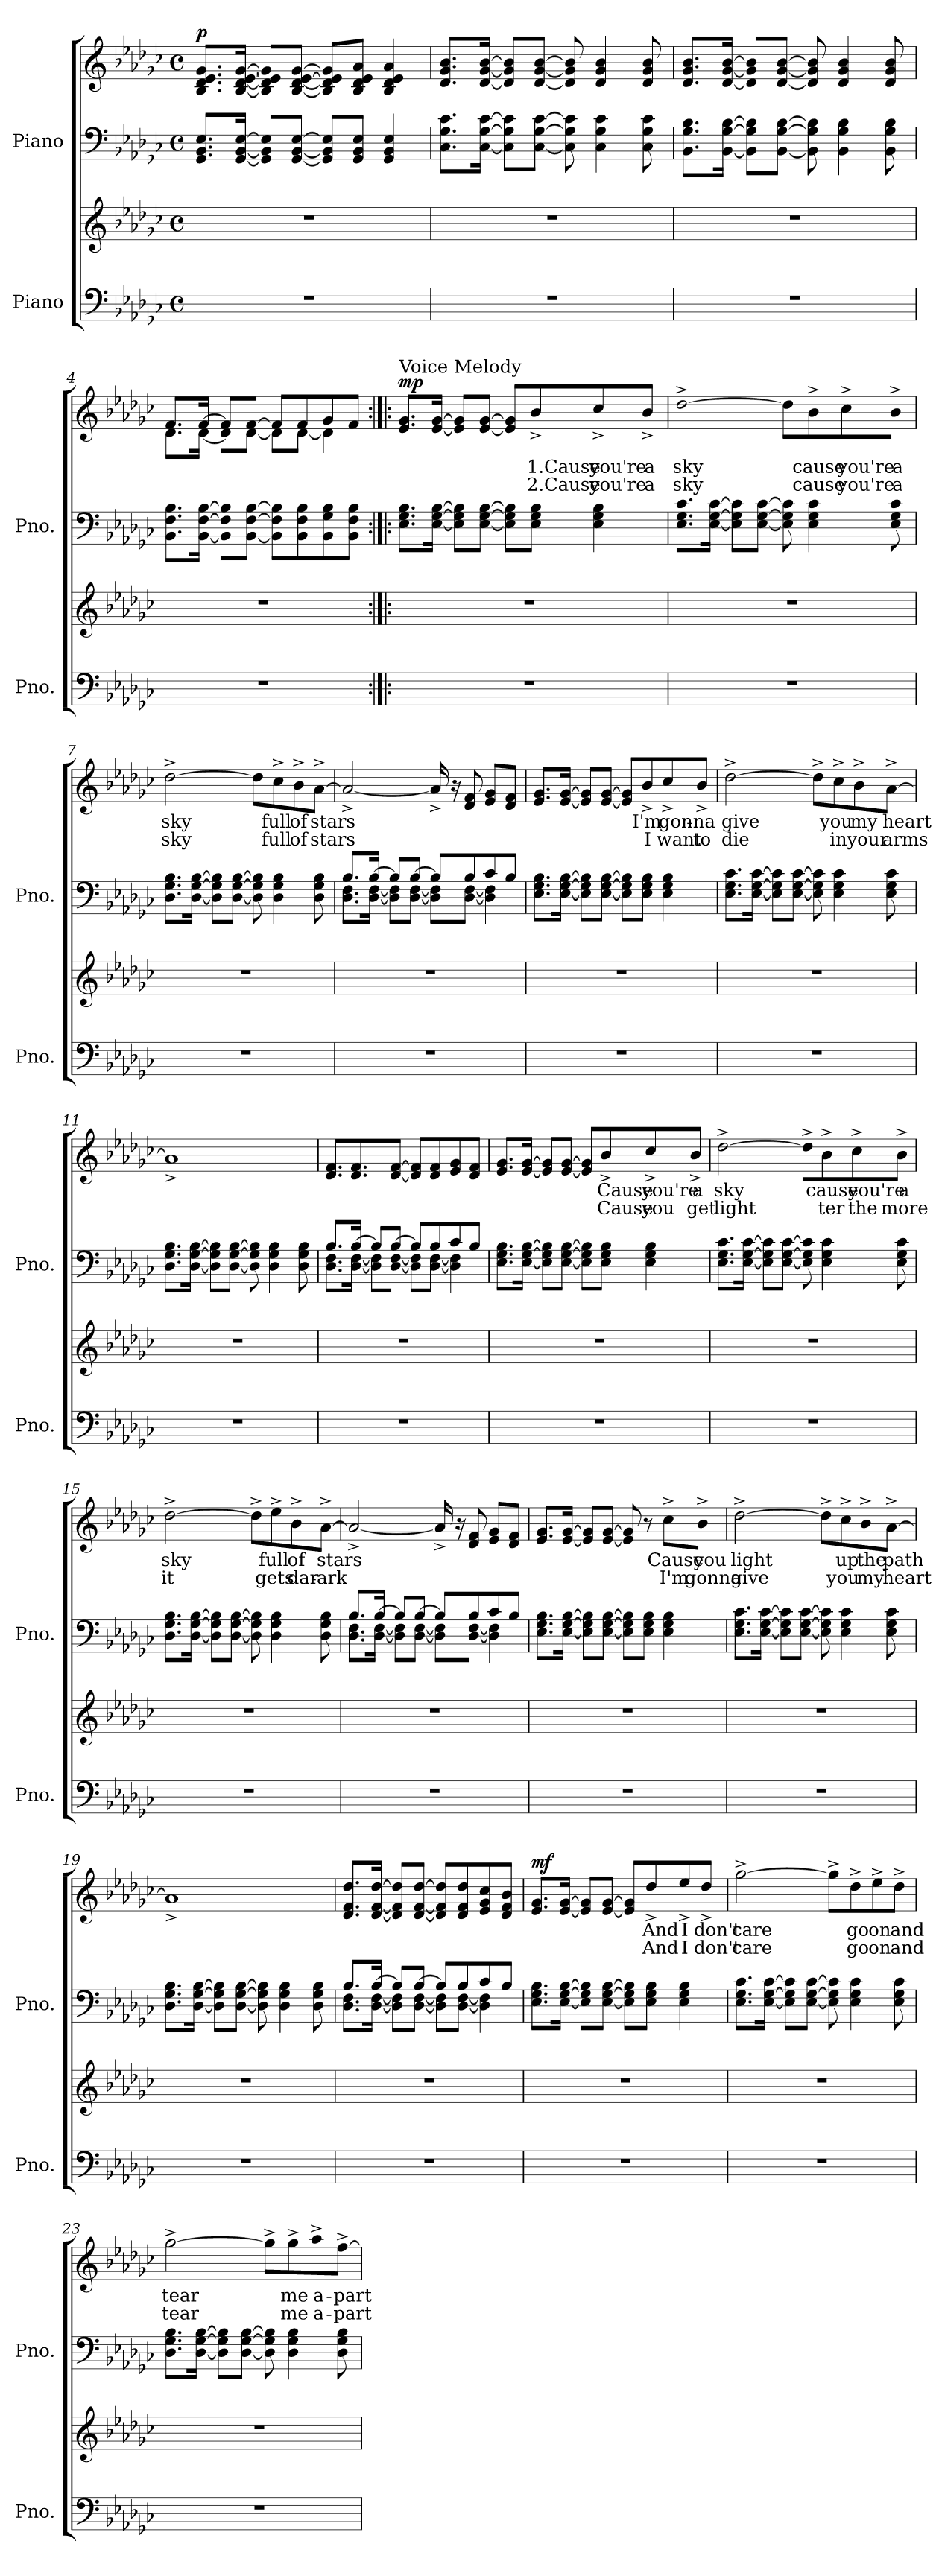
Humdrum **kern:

**kern	**kern	**kern	**kern	**text	**text	**dynam
*part2	*part2	*part1	*part1	*part1	*part1	*part1
*staff4	*staff3	*staff2	*staff1	*staff1	*staff1	*staff1/2
*I"Piano	*	*I"Piano	*	*	*	*
*I'Pno.	*	*I'Pno.	*	*	*	*
*clefF4	*clefG2	*clefF4	*clefG2	*	*	*
*k[b-e-a-d-g-c-]	*k[b-e-a-d-g-c-]	*k[b-e-a-d-g-c-]	*k[b-e-a-d-g-c-]	*	*	*
*M4/4	*M4/4	*M4/4	*M4/4	*	*	*
*met(c)	*met(c)	*met(c)	*met(c)	*	*	*
*MM120	*MM120	*MM120	*MM120	*	*	*
=1	=1	=1	=1	=1	=1	=1
!	!	!	!	!	!	!LO:DY:b
1r	1r	8.GG-/ 8.BB-/ 8.E-/L	8.B-/ 8.d-/ 8.e-/ 8.g-/L	.	.	p
.	.	[16GG-/ [16BB-/ [16E-/Jk	[16B-/ [16d-/ [16e-/ [16g-/Jk	.	.	.
.	.	8GG-/] 8BB-/] 8E-/]L	8B-/] 8d-/] 8e-/] 8g-/]L	.	.	.
.	.	[8GG-/ [8BB-/ [8E-/J	[8B-/ [8d-/ [8e-/ [8g-/J	.	.	.
.	.	8GG-/] 8BB-/] 8E-/]L	8B-/] 8d-/] 8e-/] 8g-/]L	.	.	.
.	.	8GG-/ 8BB-/ 8E-/J	8B-/ 8d-/ 8e-/ 8a-/J	.	.	.
.	.	4GG-/ 4BB-/ 4E-/	4B-/ 4d-/ 4e-/ 4a-/	.	.	.
=2	=2	=2	=2	=2	=2	=2
1r	1r	8.C-\ 8.G-\ 8.c-\L	8.d-/ 8.g-/ 8.b-/L	.	.	.
.	.	[16C-\ [16G-\ [16c-\Jk	[16d-/ [16g-/ [16b-/Jk	.	.	.
.	.	8C-\] 8G-\] 8c-\]L	8d-/] 8g-/] 8b-/]L	.	.	.
.	.	[8C-\ [8G-\ [8c-\J	[8d-/ [8g-/ [8b-/J	.	.	.
.	.	8C-\] 8G-\] 8c-\]	8d-/] 8g-/] 8b-/]	.	.	.
.	.	4C-\ 4G-\ 4c-\	4d-/ 4g-/ 4b-/	.	.	.
.	.	8C-\ 8G-\ 8c-\	8d-/ 8g-/ 8b-/	.	.	.
=3	=3	=3	=3	=3	=3	=3
1r	1r	8.BB-\ 8.G-\ 8.B-\L	8.d-/ 8.g-/ 8.b-/L	.	.	.
.	.	[16BB-\ [16G-\ [16B-\Jk	[16d-/ [16g-/ [16b-/Jk	.	.	.
.	.	8BB-\] 8G-\] 8B-\]L	8d-/] 8g-/] 8b-/]L	.	.	.
.	.	[8BB-\ [8G-\ [8B-\J	[8d-/ [8g-/ [8b-/J	.	.	.
.	.	8BB-\] 8G-\] 8B-\]	8d-/] 8g-/] 8b-/]	.	.	.
.	.	4BB-\ 4G-\ 4B-\	4d-/ 4g-/ 4b-/	.	.	.
.	.	8BB-\ 8G-\ 8B-\	8d-/ 8g-/ 8b-/	.	.	.
!!LO:LB:g=z
=4	=4	=4	=4	=4	=4	=4
*	*	*	*^	*	*	*
1r	1r	8.BB-\ 8.F\ 8.B-\L	8.f/L	8.d-\L	.	.	.
.	.	[16BB-\ [16F\ [16B-\Jk	[16f/Jk	[16d-\Jk	.	.	.
.	.	8BB-\] 8F\] 8B-\]L	8f/L]	8d-\L]	.	.	.
.	.	[8BB-\ [8F\ [8B-\J	[8f/J	[8d-\J	.	.	.
.	.	8BB-\] 8F\] 8B-\]L	8f/L]	8d-\L]	.	.	.
.	.	8BB-\ 8F\ 8B-\	8f/	[8d-\J	.	.	.
.	.	8BB-\ 8G-\ 8B-\	8g-/	4d-\]	.	.	.
.	.	8BB-\ 8F\ 8B-\J	8f/J	.	.	.	.
*	*	*	*v	*v	*	*	*
=5:|!|:	=5:|!|:	=5:|!|:	=5:|!|:	=5:|!|:	=5:|!|:	=5:|!|:
!	!	!	!LO:TX:a:t=Voice Melody	!	!	!
!	!	!	!	!	!	!LO:DY:b
1r	1r	8.E-\ 8.G-\ 8.B-\L	8.e-/ 8.g-/L	.	.	mp
.	.	[16E-\ [16G-\ [16B-\Jk	[16e-/ [16g-/Jk	.	.	.
.	.	8E-\] 8G-\] 8B-\]L	8e-/] 8g-/]L	.	.	.
.	.	[8E-\ [8G-\ [8B-\J	[8e-/ [8g-/J	.	.	.
.	.	8E-\] 8G-\] 8B-\]L	8e-/] 8g-/]L	.	.	.
!	!	!	!	!LO:LY:b	!LO:LY:b	!
.	.	8E-\ 8G-\ 8B-\J	8b-^/	1.Cause	2.Cause	.
!	!	!	!	!LO:LY:b	!LO:LY:b	!
.	.	4E-\ 4G-\ 4B-\	8cc-^/	you're	you're	.
!	!	!	!	!LO:LY:b	!LO:LY:b	!
.	.	.	8b-^/J	a	a	.
=6	=6	=6	=6	=6	=6	=6
!	!	!	!	!LO:LY:b	!LO:LY:b	!
1r	1r	8.E-\ 8.G-\ 8.c-\L	[2dd-^\	-sky	sky	.
.	.	[16E-\ [16G-\ [16c-\Jk	.	.	.	.
.	.	8E-\] 8G-\] 8c-\]L	.	.	.	.
.	.	[8E-\ [8G-\ [8c-\J	.	.	.	.
.	.	8E-\] 8G-\] 8c-\]	8dd-\L]	.	.	.
!	!	!	!	!LO:LY:b	!LO:LY:b	!
.	.	4E-\ 4G-\ 4c-\	8b-^\	cause	cause	.
!	!	!	!	!LO:LY:b	!LO:LY:b	!
.	.	.	8cc-^\	you're	you're	.
!	!	!	!	!LO:LY:b	!LO:LY:b	!
.	.	8E-\ 8G-\ 8c-\	8b-^\J	a	a	.
!!LO:LB:g=z
=7	=7	=7	=7	=7	=7	=7
!	!	!	!	!LO:LY:b	!LO:LY:b	!
1r	1r	8.D-\ 8.G-\ 8.B-\L	[2dd-^\	-sky	sky	.
.	.	[16D-\ [16G-\ [16B-\Jk	.	.	.	.
.	.	8D-\] 8G-\] 8B-\]L	.	.	.	.
.	.	[8D-\ [8G-\ [8B-\J	.	.	.	.
.	.	8D-\] 8G-\] 8B-\]	8dd-\L]	.	.	.
!	!	!	!	!LO:LY:b	!LO:LY:b	!
.	.	4D-\ 4G-\ 4B-\	8cc-^\	full	full	.
!	!	!	!	!LO:LY:b	!LO:LY:b	!
.	.	.	8b-^\	of	of	.
!	!	!	!	!LO:LY:b	!LO:LY:b	!
.	.	8D-\ 8G-\ 8B-\	[8a-^\J	-stars	stars	.
=8	=8	=8	=8	=8	=8	=8
*	*	*^	*	*	*	*
1r	1r	8.B-/L	8.D-\ 8.F\L	2a-^/_	.	.	.
.	.	[16B-/Jk	[16D-\ [16F\Jk	.	.	.	.
.	.	8B-/L]	8D-\] 8F\]L	.	.	.	.
.	.	[8B-/J	[8D-\ [8F\J	.	.	.	.
.	.	8B-/L]	8D-\] 8F\]L	16a-^/]	.	.	.
.	.	.	.	16r	.	.	.
.	.	8B-/	[8D-\ [8F\J	8d-/ 8f/	.	.	.
.	.	8c-/	4D-\] 4F\]	8e-/ 8g-/L	.	.	.
.	.	8B-/J	.	8d-/ 8f/J	.	.	.
*	*	*v	*v	*	*	*	*
=9	=9	=9	=9	=9	=9	=9
1r	1r	8.E-\ 8.G-\ 8.B-\L	8.e-/ 8.g-/L	.	.	.
.	.	[16E-\ [16G-\ [16B-\Jk	[16e-/ [16g-/Jk	.	.	.
.	.	8E-\] 8G-\] 8B-\]L	8e-/] 8g-/]L	.	.	.
.	.	[8E-\ [8G-\ [8B-\J	[8e-/ [8g-/J	.	.	.
.	.	8E-\] 8G-\] 8B-\]L	8e-/] 8g-/]L	.	.	.
!	!	!	!	!LO:LY:b	!LO:LY:b	!
.	.	8E-\ 8G-\ 8B-\J	8b-^/	I'm	I	.
!	!	!	!	!LO:LY:b	!LO:LY:b	!
.	.	4E-\ 4G-\ 4B-\	8cc-^/	gon-	want	.
!	!	!	!	!LO:LY:b	!LO:LY:b	!
.	.	.	8b-^/J	-na	to	.
!!LO:LB:g=z
=10	=10	=10	=10	=10	=10	=10
!	!	!	!	!LO:LY:b	!LO:LY:b	!
1r	1r	8.E-\ 8.G-\ 8.c-\L	[2dd-^\	-give	die	.
.	.	[16E-\ [16G-\ [16c-\Jk	.	.	.	.
.	.	8E-\] 8G-\] 8c-\]L	.	.	.	.
.	.	[8E-\ [8G-\ [8c-\J	.	.	.	.
.	.	8E-\] 8G-\] 8c-\]	8dd-^\L]	.	.	.
!	!	!	!	!LO:LY:b	!LO:LY:b	!
.	.	4E-\ 4G-\ 4c-\	8cc-^\	you	in	.
!	!	!	!	!LO:LY:b	!LO:LY:b	!
.	.	.	8b-^\	my	your	.
!	!	!	!	!LO:LY:b	!LO:LY:b	!
.	.	8E-\ 8G-\ 8c-\	[8a-^\J	heart	arms	.
=11	=11	=11	=11	=11	=11	=11
1r	1r	8.D-\ 8.G-\ 8.B-\L	1a-^]	.	.	.
.	.	[16D-\ [16G-\ [16B-\Jk	.	.	.	.
.	.	8D-\] 8G-\] 8B-\]L	.	.	.	.
.	.	[8D-\ [8G-\ [8B-\J	.	.	.	.
.	.	8D-\] 8G-\] 8B-\]	.	.	.	.
.	.	4D-\ 4G-\ 4B-\	.	.	.	.
.	.	8D-\ 8G-\ 8B-\	.	.	.	.
=12	=12	=12	=12	=12	=12	=12
*	*	*^	*	*	*	*
1r	1r	8.B-/L	8.D-\ 8.F\L	8.d-/ 8.f/L	.	.	.
.	.	[16B-/Jk	[16D-\ [16F\Jk	8.d-/ 8.f/	.	.	.
.	.	8B-/L]	8D-\] 8F\]L	.	.	.	.
.	.	[8B-/J	[8D-\ [8F\J	[8d-/ [8f/J	.	.	.
.	.	8B-/L]	8D-\] 8F\]L	8d-/] 8f/]L	.	.	.
.	.	8B-/	[8D-\ [8F\J	8d-/ 8f/	.	.	.
.	.	8c-/	4D-\] 4F\]	8e-/ 8g-/	.	.	.
.	.	8B-/J	.	8d-/ 8f/J	.	.	.
*	*	*v	*v	*	*	*	*
!!LO:LB:g=z
=13	=13	=13	=13	=13	=13	=13
1r	1r	8.E-\ 8.G-\ 8.B-\L	8.e-/ 8.g-/L	.	.	.
.	.	[16E-\ [16G-\ [16B-\Jk	[16e-/ [16g-/Jk	.	.	.
.	.	8E-\] 8G-\] 8B-\]L	8e-/] 8g-/]L	.	.	.
.	.	[8E-\ [8G-\ [8B-\J	[8e-/ [8g-/J	.	.	.
.	.	8E-\] 8G-\] 8B-\]L	8e-/] 8g-/]L	.	.	.
!	!	!	!	!LO:LY:b	!LO:LY:b	!
.	.	8E-\ 8G-\ 8B-\J	8b-^/	Cause	Cause	.
!	!	!	!	!LO:LY:b	!LO:LY:b	!
.	.	4E-\ 4G-\ 4B-\	8cc-^/	you're	you	.
!	!	!	!	!LO:LY:b	!LO:LY:b	!
.	.	.	8b-^/J	a	get	.
=14	=14	=14	=14	=14	=14	=14
!	!	!	!	!LO:LY:b	!LO:LY:b	!
1r	1r	8.E-\ 8.G-\ 8.c-\L	[2dd-^\	-sky	light	.
.	.	[16E-\ [16G-\ [16c-\Jk	.	.	.	.
.	.	8E-\] 8G-\] 8c-\]L	.	.	.	.
.	.	[8E-\ [8G-\ [8c-\J	.	.	.	.
.	.	8E-\] 8G-\] 8c-\]	8dd-^\L]	.	.	.
!	!	!	!	!LO:LY:b	!LO:LY:b	!
.	.	4E-\ 4G-\ 4c-\	8b-^\	cause	ter	.
!	!	!	!	!LO:LY:b	!LO:LY:b	!
.	.	.	8cc-^\	you're	the	.
!	!	!	!	!LO:LY:b	!LO:LY:b	!
.	.	8E-\ 8G-\ 8c-\	8b-^\J	a	more	.
!!LO:PB:g=z
=15	=15	=15	=15	=15	=15	=15
!	!	!	!	!LO:LY:b	!LO:LY:b	!
1r	1r	8.D-\ 8.G-\ 8.B-\L	[2dd-^\	-sky	it	.
.	.	[16D-\ [16G-\ [16B-\Jk	.	.	.	.
.	.	8D-\] 8G-\] 8B-\]L	.	.	.	.
.	.	[8D-\ [8G-\ [8B-\J	.	.	.	.
.	.	8D-\] 8G-\] 8B-\]	8dd-^\L]	.	.	.
!	!	!	!	!LO:LY:b	!LO:LY:b	!
.	.	4D-\ 4G-\ 4B-\	8ee-^\	full	gets	.
!	!	!	!	!LO:LY:b	!LO:LY:b	!
.	.	.	8b-^\	of	dar-	.
!	!	!	!	!LO:LY:b	!LO:LY:b	!
.	.	8D-\ 8G-\ 8B-\	[8a-^\J	-stars	-ark	.
=16	=16	=16	=16	=16	=16	=16
*	*	*^	*	*	*	*
1r	1r	8.B-/L	8.D-\ 8.F\L	2a-^/_	.	.	.
.	.	[16B-/Jk	[16D-\ [16F\Jk	.	.	.	.
.	.	8B-/L]	8D-\] 8F\]L	.	.	.	.
.	.	[8B-/J	[8D-\ [8F\J	.	.	.	.
.	.	8B-/L]	8D-\] 8F\]L	16a-^/]	.	.	.
.	.	.	.	16r	.	.	.
.	.	8B-/	[8D-\ [8F\J	8d-/ 8f/	.	.	.
.	.	8c-/	4D-\] 4F\]	8e-/ 8g-/L	.	.	.
.	.	8B-/J	.	8d-/ 8f/J	.	.	.
*	*	*v	*v	*	*	*	*
=17	=17	=17	=17	=17	=17	=17
1r	1r	8.E-\ 8.G-\ 8.B-\L	8.e-/ 8.g-/L	.	.	.
.	.	[16E-\ [16G-\ [16B-\Jk	[16e-/ [16g-/Jk	.	.	.
.	.	8E-\] 8G-\] 8B-\]L	8e-/] 8g-/]L	.	.	.
.	.	[8E-\ [8G-\ [8B-\J	[8e-/ [8g-/J	.	.	.
.	.	8E-\] 8G-\] 8B-\]L	8e-/] 8g-/]	.	.	.
.	.	8E-\ 8G-\ 8B-\J	8r	.	.	.
!	!	!	!	!LO:LY:b	!LO:LY:b	!
.	.	4E-\ 4G-\ 4B-\	8cc-^\L	Cause	I'm	.
!	!	!	!	!LO:LY:b	!LO:LY:b	!
.	.	.	8b-^\J	you	gonna	.
!!LO:LB:g=z
=18	=18	=18	=18	=18	=18	=18
!	!	!	!	!LO:LY:b	!LO:LY:b	!
1r	1r	8.E-\ 8.G-\ 8.c-\L	[2dd-^\	light	give	.
.	.	[16E-\ [16G-\ [16c-\Jk	.	.	.	.
.	.	8E-\] 8G-\] 8c-\]L	.	.	.	.
.	.	[8E-\ [8G-\ [8c-\J	.	.	.	.
.	.	8E-\] 8G-\] 8c-\]	8dd-^\L]	.	.	.
!	!	!	!	!LO:LY:b	!LO:LY:b	!
.	.	4E-\ 4G-\ 4c-\	8cc-^\	up	you	.
!	!	!	!	!LO:LY:b	!LO:LY:b	!
.	.	.	8b-^\	the	my	.
!	!	!	!	!LO:LY:b	!LO:LY:b	!
.	.	8E-\ 8G-\ 8c-\	[8a-^\J	path	heart	.
=19	=19	=19	=19	=19	=19	=19
1r	1r	8.D-\ 8.G-\ 8.B-\L	1a-^]	.	.	.
.	.	[16D-\ [16G-\ [16B-\Jk	.	.	.	.
.	.	8D-\] 8G-\] 8B-\]L	.	.	.	.
.	.	[8D-\ [8G-\ [8B-\J	.	.	.	.
.	.	8D-\] 8G-\] 8B-\]	.	.	.	.
.	.	4D-\ 4G-\ 4B-\	.	.	.	.
.	.	8D-\ 8G-\ 8B-\	.	.	.	.
=20	=20	=20	=20	=20	=20	=20
*	*	*^	*	*	*	*
1r	1r	8.B-/L	8.D-\ 8.F\L	8.d-/ 8.f/ 8.dd-/L	.	.	.
.	.	[16B-/Jk	[16D-\ [16F\Jk	[16d-/ [16f/ [16dd-/Jk	.	.	.
.	.	8B-/L]	8D-\] 8F\]L	8d-/] 8f/] 8dd-/]L	.	.	.
.	.	[8B-/J	[8D-\ [8F\J	[8d-/ [8f/ [8dd-/J	.	.	.
.	.	8B-/L]	8D-\] 8F\]L	8d-/] 8f/] 8dd-/]L	.	.	.
.	.	8B-/	[8D-\ [8F\J	8d-/ 8f/ 8dd-/	.	.	.
.	.	8c-/	4D-\] 4F\]	8e-/ 8g-/ 8cc-/	.	.	.
.	.	8B-/J	.	8d-/ 8f/ 8b-/J	.	.	.
*	*	*v	*v	*	*	*	*
!!LO:LB:g=z
=21	=21	=21	=21	=21	=21	=21
!	!	!	!	!	!	!LO:DY:b
1r	1r	8.E-\ 8.G-\ 8.B-\L	8.e-/ 8.g-/L	.	.	mf
.	.	[16E-\ [16G-\ [16B-\Jk	[16e-/ [16g-/Jk	.	.	.
.	.	8E-\] 8G-\] 8B-\]L	8e-/] 8g-/]L	.	.	.
.	.	[8E-\ [8G-\ [8B-\J	[8e-/ [8g-/J	.	.	.
.	.	8E-\] 8G-\] 8B-\]L	8e-/] 8g-/]L	.	.	.
!	!	!	!	!LO:LY:b	!LO:LY:b	!
.	.	8E-\ 8G-\ 8B-\J	8dd-^/	And	And	.
!	!	!	!	!LO:LY:b	!LO:LY:b	!
.	.	4E-\ 4G-\ 4B-\	8ee-^/	I	I	.
!	!	!	!	!LO:LY:b	!LO:LY:b	!
.	.	.	8dd-^/J	don't	don't	.
=22	=22	=22	=22	=22	=22	=22
!	!	!	!	!LO:LY:b	!LO:LY:b	!
1r	1r	8.E-\ 8.G-\ 8.c-\L	[2gg-^\	-care	care	.
.	.	[16E-\ [16G-\ [16c-\Jk	.	.	.	.
.	.	8E-\] 8G-\] 8c-\]L	.	.	.	.
.	.	[8E-\ [8G-\ [8c-\J	.	.	.	.
.	.	8E-\] 8G-\] 8c-\]	8gg-^\L]	.	.	.
!	!	!	!	!LO:LY:b	!LO:LY:b	!
.	.	4E-\ 4G-\ 4c-\	8dd-^\	go	go	.
!	!	!	!	!LO:LY:b	!LO:LY:b	!
.	.	.	8ee-^\	on	on	.
!	!	!	!	!LO:LY:b	!LO:LY:b	!
.	.	8E-\ 8G-\ 8c-\	8dd-^\J	and	and	.
=23	=23	=23	=23	=23	=23	=23
!	!	!	!	!LO:LY:b	!LO:LY:b	!
1r	1r	8.D-\ 8.G-\ 8.B-\L	[2gg-^\	-tear	tear	.
.	.	[16D-\ [16G-\ [16B-\Jk	.	.	.	.
.	.	8D-\] 8G-\] 8B-\]L	.	.	.	.
.	.	[8D-\ [8G-\ [8B-\J	.	.	.	.
.	.	8D-\] 8G-\] 8B-\]	8gg-^\L]	.	.	.
!	!	!	!	!LO:LY:b	!LO:LY:b	!
.	.	4D-\ 4G-\ 4B-\	8gg-^\	me	me	.
!	!	!	!	!LO:LY:b	!LO:LY:b	!
.	.	.	8aa-^\	a-	a-	.
!	!	!	!	!LO:LY:b	!LO:LY:b	!
.	.	8D-\ 8G-\ 8B-\	[8ff^\J	-part	-part	.
=	=	=	=	=	=	=
*-	*-	*-	*-	*-	*-	*-
